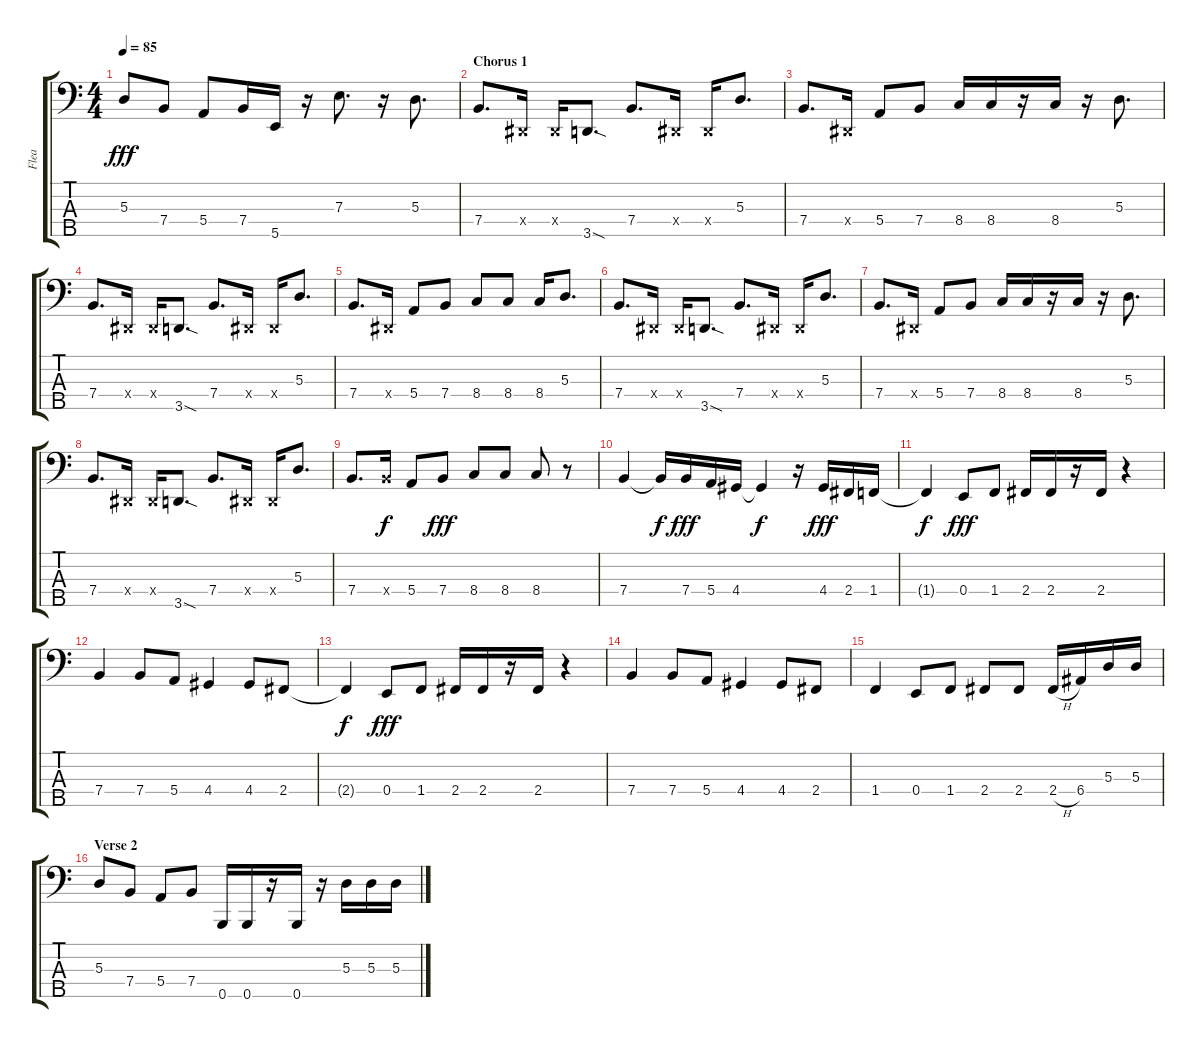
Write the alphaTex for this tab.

\track ("Flea" "Flea") {instrument slapbass1}
\staff {score tabs}
\tuning (G2 D2 A1 E1 B0) {hide}
\ts (4 4)
\tempo 85
\clef f4
\ks c
5.3.8{dy fff} 7.4.8 5.4.8 7.4.16 5.5.16 r.16 7.3.8{d} r.16 5.3.8{d} |
\section ("" "Chorus 1")
7.4.8{d} -1.4{x}.16 -1.4{x}.16 3.5{sod}.8{d} 7.4.8{d} -1.4{x}.16 -1.4{x}.16 5.3.8{d} |
7.4.8{d} -1.4{x}.16 5.4.8 7.4.8 8.4.16 8.4.16 r.16 8.4.16 r.16 5.3.8{d} |
7.4.8{d} -1.4{x}.16 -1.4{x}.16 3.5{sod}.8{d} 7.4.8{d} -1.4{x}.16 -1.4{x}.16 5.3.8{d} |
7.4.8{d} -1.4{x}.16 5.4.8 7.4.8 8.4.8 8.4.8 8.4.16 5.3.8{d} |
7.4.8{d} -1.4{x}.16 -1.4{x}.16 3.5{sod}.8{d} 7.4.8{d} -1.4{x}.16 -1.4{x}.16 5.3.8{d} |
7.4.8{d} -1.4{x}.16 5.4.8 7.4.8 8.4.16 8.4.16 r.16 8.4.16 r.16 5.3.8{d} |
7.4.8{d} -1.4{x}.16 -1.4{x}.16 3.5{sod}.8{d} 7.4.8{d} -1.4{x}.16 -1.4{x}.16 5.3.8{d} |
7.4.8{d} 7.4{x}.16{dy f} 5.4.8 7.4.8{dy fff} 8.4.8 8.4.8 8.4.8 r.8 |
7.4.4 7.4{t}.16{dy f} 7.4.16{dy fff} 5.4.16 4.4.16 4.4{t}.4{dy f} r.16 4.4.16{dy fff} 2.4.16 1.4.16 |
1.4{t}.4{dy f} 0.4.8{dy fff} 1.4.8 2.4.16 2.4.16 r.16 2.4.16 r.4 |
7.4.4 7.4.8 5.4.8 4.4.4 4.4.8 2.4.8 |
2.4{t}.4{dy f} 0.4.8{dy fff} 1.4.8 2.4.16 2.4.16 r.16 2.4.16 r.4 |
7.4.4 7.4.8 5.4.8 4.4.4 4.4.8 2.4.8 |
1.4.4 0.4.8 1.4.8 2.4.8 2.4.8 2.4{h}.16 6.4.16 5.3.16 5.3.16 |
\section ("" "Verse 2")
5.3.8 7.4.8 5.4.8 7.4.8 0.5.16 0.5.16 r.16 0.5.16 r.16 5.3.16 5.3.16 5.3.16
